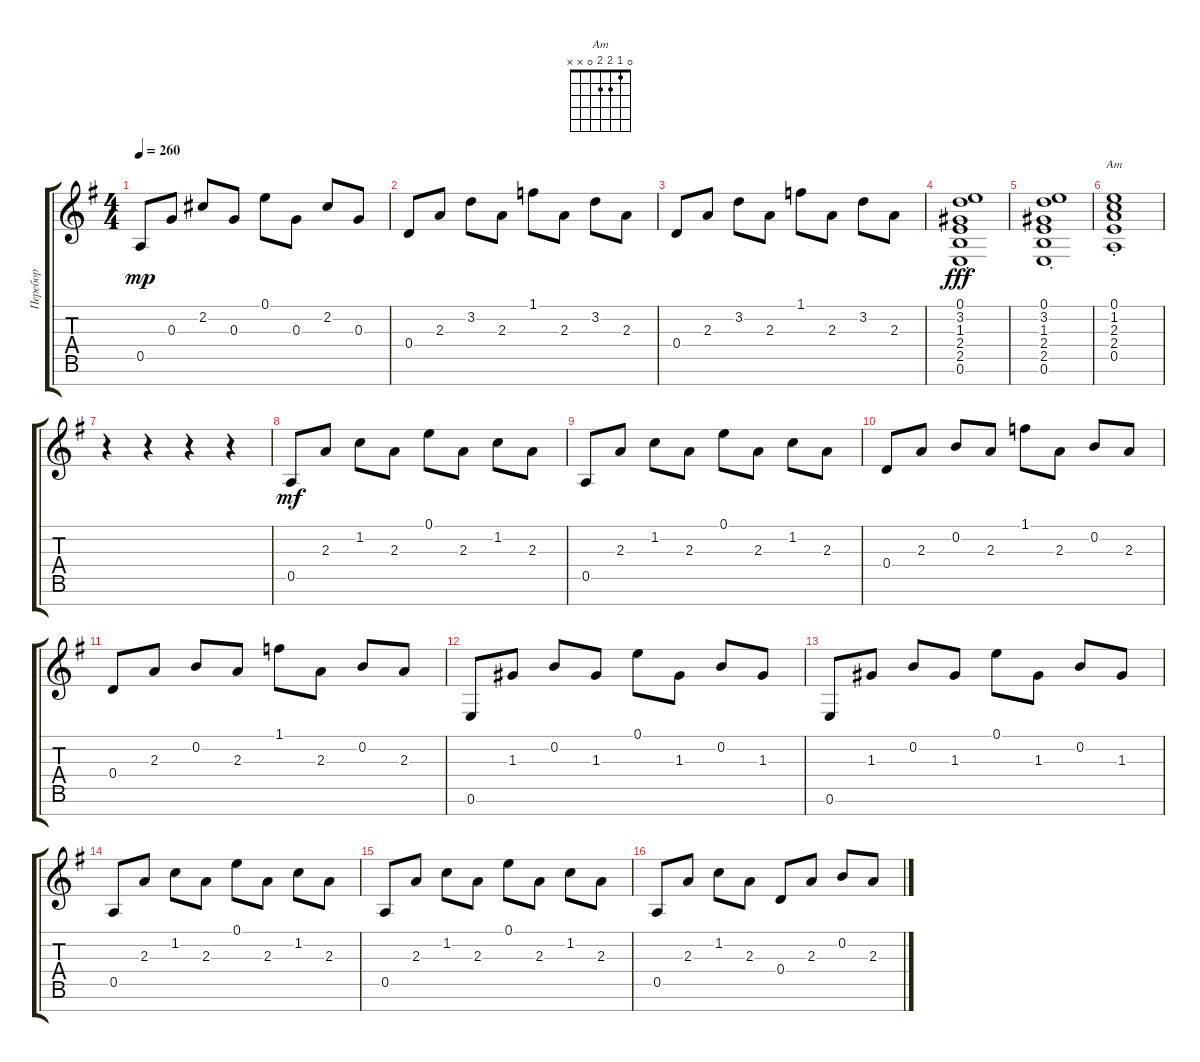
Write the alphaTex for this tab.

\track ("Перебор" "Перебор") {instrument acousticguitarsteel}
\staff {score tabs}
\tuning (E4 B3 G3 D3 A2 E2 B1) {hide}
\chord ("Am" 0 1 2 2 0 x x)
\ts (4 4)
\tempo 260
\clef g2
\ks g
0.5.8{dy mp} 0.3.8 2.2.8 0.3.8 0.1.8 0.3.8 2.2.8 0.3.8 |
0.4.8 2.3.8 3.2.8 2.3.8 1.1.8 2.3.8 3.2.8 2.3.8 |
0.4.8 2.3.8 3.2.8 2.3.8 1.1.8 2.3.8 3.2.8 2.3.8 |
(0.1{st} 3.2{st} 1.3{st} 2.4{st} 2.5{st} 0.6{st}).1{dy fff} |
(0.1{st} 3.2{st} 1.3{st} 2.4{st} 2.5{st} 0.6{st}).1 |
(0.1{st} 1.2{st} 2.3{st} 2.4{st} 0.5{st}).1{ch "Am"} |
r.4 r.4 r.4 r.4 |
0.5.8{dy mf} 2.3.8 1.2.8 2.3.8 0.1.8 2.3.8 1.2.8 2.3.8 |
0.5.8 2.3.8 1.2.8 2.3.8 0.1.8 2.3.8 1.2.8 2.3.8 |
0.4.8 2.3.8 0.2.8 2.3.8 1.1.8 2.3.8 0.2.8 2.3.8 |
0.4.8 2.3.8 0.2.8 2.3.8 1.1.8 2.3.8 0.2.8 2.3.8 |
0.6.8 1.3.8 0.2.8 1.3.8 0.1.8 1.3.8 0.2.8 1.3.8 |
0.6.8 1.3.8 0.2.8 1.3.8 0.1.8 1.3.8 0.2.8 1.3.8 |
0.5.8 2.3.8 1.2.8 2.3.8 0.1.8 2.3.8 1.2.8 2.3.8 |
0.5.8 2.3.8 1.2.8 2.3.8 0.1.8 2.3.8 1.2.8 2.3.8 |
0.5.8 2.3.8 1.2.8 2.3.8 0.4.8 2.3.8 0.2.8 2.3.8
